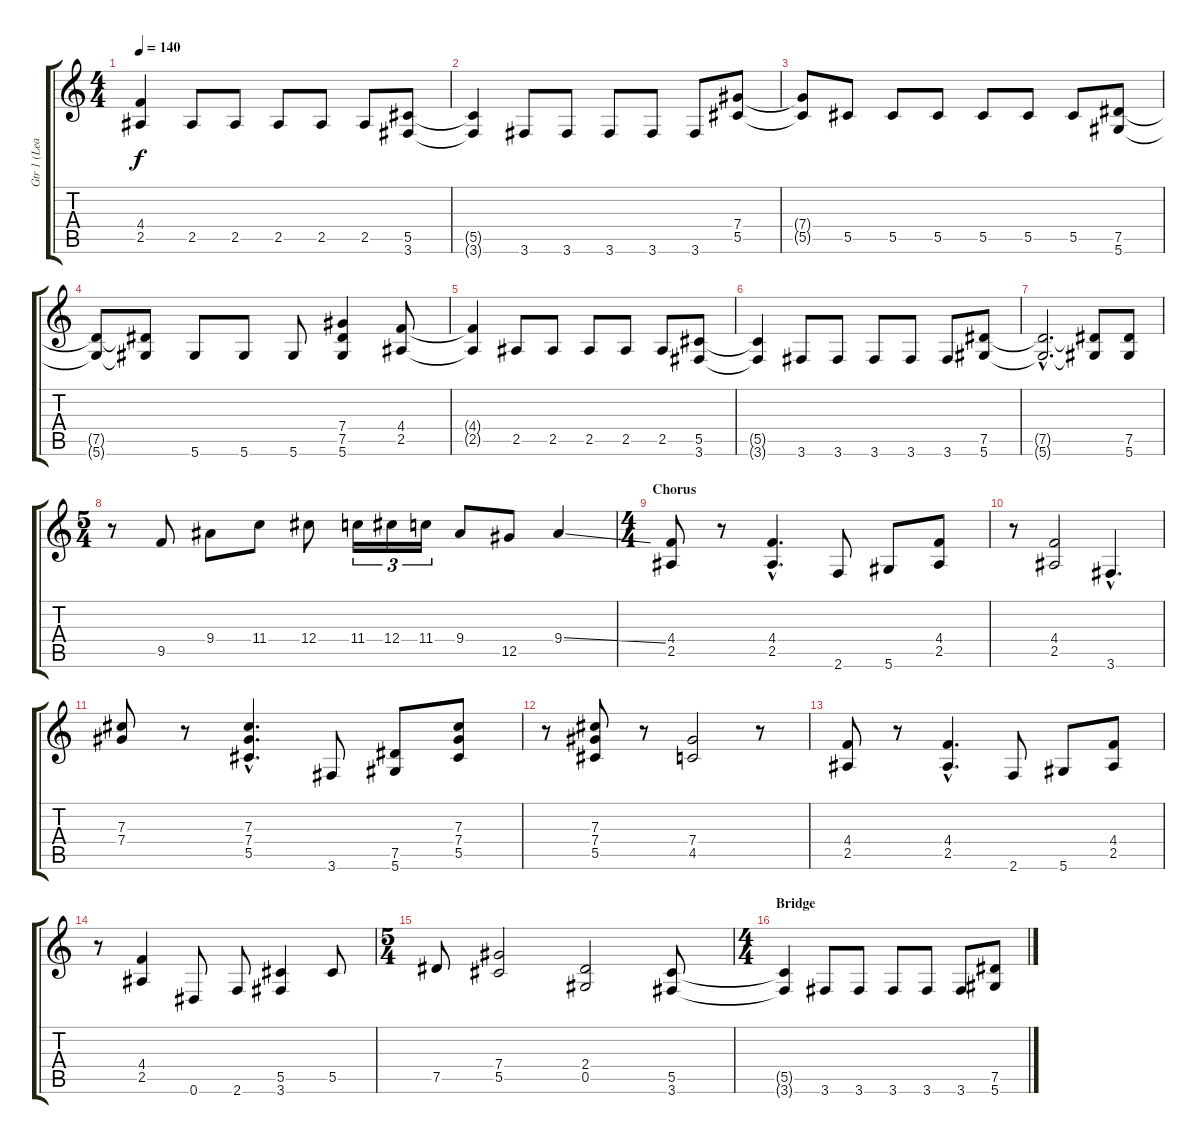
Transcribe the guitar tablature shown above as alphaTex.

\track ("Gtr 1 (Lead)" "Gtr 1 (Lea") {instrument distortionguitar}
\staff {score tabs}
\tuning (Eb4 Bb3 Gb3 Db3 Ab2 Eb2) {hide}
\ts (4 4)
\tempo 140
\clef g2
\ks c
(4.4 2.5).4{dy f} 2.5.8 2.5.8 2.5.8 2.5.8 2.5.8 (5.5 3.6).8 |
(5.5{t} 3.6{t}).4 3.6.8 3.6.8 3.6.8 3.6.8 3.6.8 (7.4 5.5).8 |
(7.4{t} 5.5{t}).8 5.5.8 5.5.8 5.5.8 5.5.8 5.5.8 5.5.8 (7.5 5.6).8 |
(7.5{t} 5.6{t}).8 (7.5{t} 5.6{t}).8 5.6.8 5.6.8 5.6.8 (7.4 7.5 5.6).4 (4.4 2.5).8 |
(4.4{t} 2.5{t}).4 2.5.8 2.5.8 2.5.8 2.5.8 2.5.8 (5.5 3.6).8 |
(5.5{t} 3.6{t}).4 3.6.8 3.6.8 3.6.8 3.6.8 3.6.8 (7.5 5.6).8 |
(7.5{hac t} 5.6{hac t}).2{d} (7.5{t} 5.6{t}).8 (7.5 5.6).8 |
\ts (5 4)
r.8 9.5.8 9.4.8 11.4.8 12.4.8 11.4.16{tu (3 2)} 12.4.16{tu (3 2)} 11.4.16{tu (3 2)} 9.4.8 12.5.8 9.4{ss}.4 |
\ts (4 4)
\section ("" "Chorus")
(4.4 2.5).8 r.8 (4.4{hac} 2.5{hac}).4{d} 2.6.8 5.6.8 (4.4 2.5).8 |
r.8 (4.4 2.5).2 3.6{hac}.4{d} |
(7.3 7.4).8 r.8 (7.3{hac} 7.4{hac} 5.5{hac}).4{d} 3.6.8 (7.5 5.6).8 (7.3 7.4 5.5).8 |
r.8 (7.3 7.4 5.5).8 r.8 (7.4 4.5).2 r.8 |
(4.4 2.5).8 r.8 (4.4{hac} 2.5{hac}).4{d} 2.6.8 5.6.8 (4.4 2.5).8 |
r.8 (4.4 2.5).4 0.6.8 2.6.8 (5.5 3.6).4 5.5.8 |
\ts (5 4)
7.5.8 (7.4 5.5).2 (2.4 0.5).2 (5.5 3.6).8 |
\ts (4 4)
\section ("" "Bridge")
(5.5{t} 3.6{t}).4 3.6.8 3.6.8 3.6.8 3.6.8 3.6.8 (7.5 5.6).8
